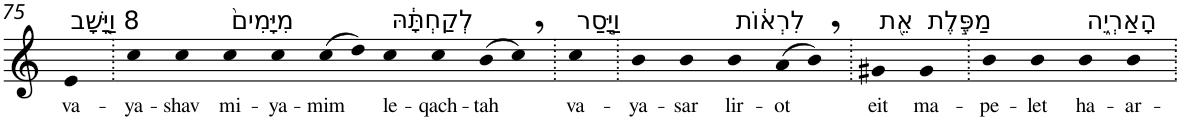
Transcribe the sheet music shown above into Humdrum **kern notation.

**kern	**text
*part1	*part1
*staff1	*staff1
*I"Piano	*
*I'Pno	*
!!LO:PB:g=z
*clefG2	*
*k[]	*
=75	=75
!LO:TX:a:t=8 וַיָּ֤שָׁב	!
!	!LO:LY:b
4e	va-
=76.	=76.
!	!LO:LY:b
4cc	-ya-
!	!LO:LY:b
4cc	-shav
!LO:TX:a:t=מִיָּמִים֙	!
!	!LO:LY:b
4cc	mi-
!	!LO:LY:b
4cc	-ya-
!	!LO:LY:b
(>8cc	-mim
8dd)	.
!LO:TX:a:t=לְקַחְתָּ֔הּ	!
!	!LO:LY:b
4cc	le-
!	!LO:LY:b
4cc	-qach-
!	!LO:LY:b
(>8b	-tah
8cc,)	.
=77.	=77.
!LO:TX:a:t=וַיָּ֣סַר	!
!	!LO:LY:b
4cc	va-
=78.	=78.
!	!LO:LY:b
4b	-ya-
!	!LO:LY:b
4b	-sar
!LO:TX:a:t=לִרְא֔וֹת	!
!	!LO:LY:b
4b	lir-
!	!LO:LY:b
(>8a	-ot
8b,)	.
=79.	=79.
!LO:TX:a:t=אֵ֖ת	!
!	!LO:LY:b
4g#X	eit
!LO:TX:a:t=מַפֶּ֣לֶת	!
!	!LO:LY:b
4g#	ma-
=80.	=80.
!	!LO:LY:b
4b	-pe-
!	!LO:LY:b
4b	-let
!LO:TX:a:t=הָאַרְיֵ֑ה	!
!	!LO:LY:b
4b	ha-
!	!LO:LY:b
4b	-ar-
=.	=.
*-	*-
